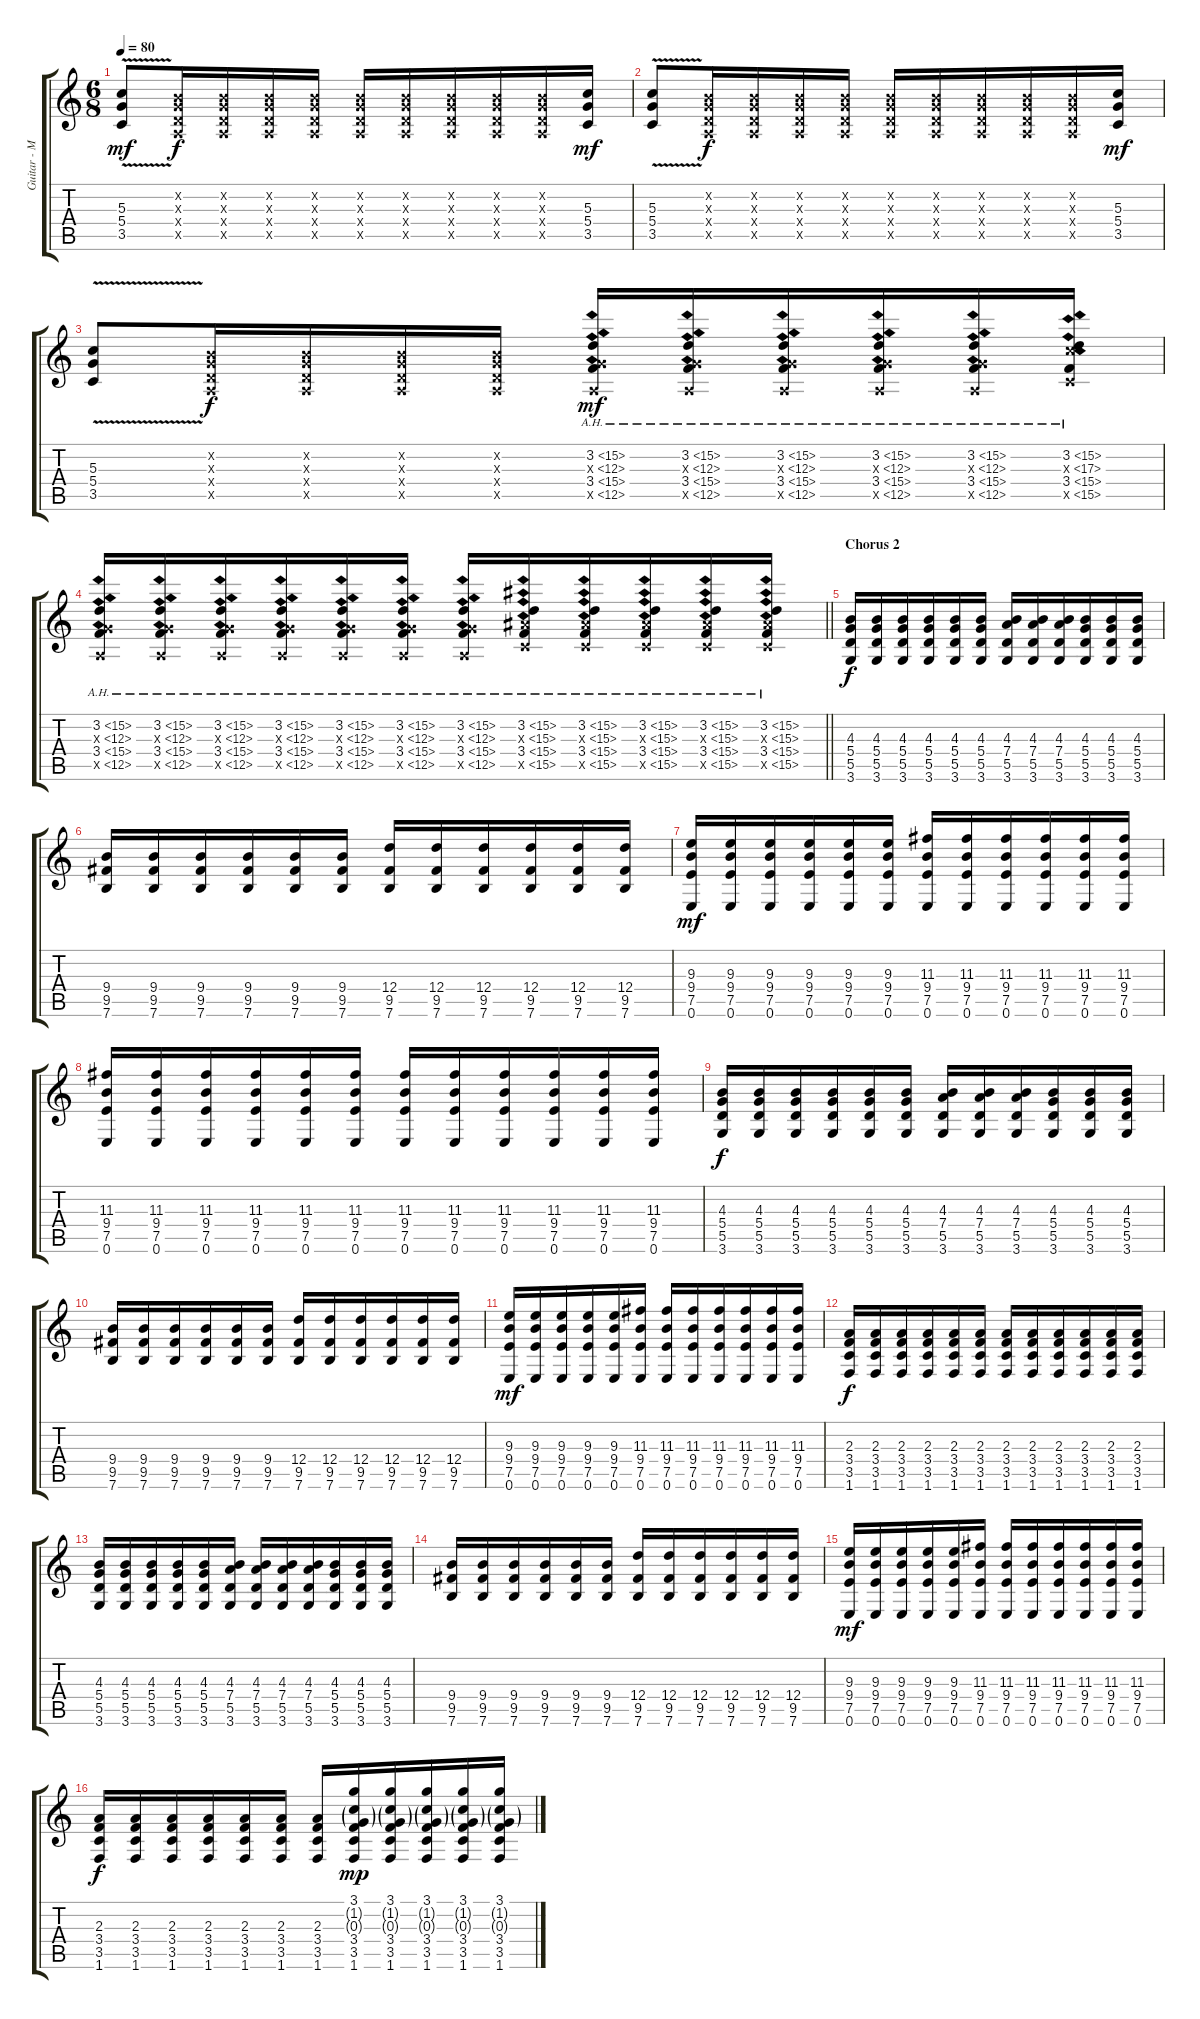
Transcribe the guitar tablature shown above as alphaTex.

\track ("Guitar - Mark Engles" "Guitar - M") {instrument distortionguitar}
\staff {score tabs}
\tuning (E4 B3 G3 D3 A2 E2) {hide}
\ts (6 8)
\tempo 80
\clef g2
\ks c
(5.3{v} 5.4{v} 3.5{v}).8{dy mf} (0.2{x} 0.3{x} 0.4{x} 0.5{x}).16{dy f} (0.2{x} 0.3{x} 0.4{x} 0.5{x}).16 (0.2{x} 0.3{x} 0.4{x} 0.5{x}).16 (0.2{x} 0.3{x} 0.4{x} 0.5{x}).16 (0.2{x} 0.3{x} 0.4{x} 0.5{x}).16 (0.2{x} 0.3{x} 0.4{x} 0.5{x}).16 (0.2{x} 0.3{x} 0.4{x} 0.5{x}).16 (0.2{x} 0.3{x} 0.4{x} 0.5{x}).16 (0.2{x} 0.3{x} 0.4{x} 0.5{x}).16 (5.3 5.4 3.5).16{dy mf} |
(5.3{v} 5.4{v} 3.5{v}).8 (0.2{x} 0.3{x} 0.4{x} 0.5{x}).16{dy f} (0.2{x} 0.3{x} 0.4{x} 0.5{x}).16 (0.2{x} 0.3{x} 0.4{x} 0.5{x}).16 (0.2{x} 0.3{x} 0.4{x} 0.5{x}).16 (0.2{x} 0.3{x} 0.4{x} 0.5{x}).16 (0.2{x} 0.3{x} 0.4{x} 0.5{x}).16 (0.2{x} 0.3{x} 0.4{x} 0.5{x}).16 (0.2{x} 0.3{x} 0.4{x} 0.5{x}).16 (0.2{x} 0.3{x} 0.4{x} 0.5{x}).16 (5.3 5.4 3.5).16{dy mf} |
(5.3{v} 5.4{v} 3.5{v}).8 (0.2{x} 0.3{x} 0.4{x} 0.5{x}).16{dy f} (0.2{x} 0.3{x} 0.4{x} 0.5{x}).16 (0.2{x} 0.3{x} 0.4{x} 0.5{x}).16 (0.2{x} 0.3{x} 0.4{x} 0.5{x}).16 (3.2{ah 12} 0.3{ah 12 x} 3.4{ah 12} 0.5{ah 12 x}).16{dy mf} (3.2{ah 12} 0.3{ah 12 x} 3.4{ah 12} 0.5{ah 12 x}).16 (3.2{ah 12} 0.3{ah 12 x} 3.4{ah 12} 0.5{ah 12 x}).16 (3.2{ah 12} 0.3{ah 12 x} 3.4{ah 12} 0.5{ah 12 x}).16 (3.2{ah 12} 0.3{ah 12 x} 3.4{ah 12} 0.5{ah 12 x}).16 (3.2{ah 12} 5.3{ah 12 x} 3.4{ah 12} 3.5{ah 12 x}).16 |
\barLineRight lightlight
(3.2{ah 12} 0.3{ah 12 x} 3.4{ah 12} 0.5{ah 12 x}).16 (3.2{ah 12} 0.3{ah 12 x} 3.4{ah 12} 0.5{ah 12 x}).16 (3.2{ah 12} 0.3{ah 12 x} 3.4{ah 12} 0.5{ah 12 x}).16 (3.2{ah 12} 0.3{ah 12 x} 3.4{ah 12} 0.5{ah 12 x}).16 (3.2{ah 12} 0.3{ah 12 x} 3.4{ah 12} 0.5{ah 12 x}).16 (3.2{ah 12} 0.3{ah 12 x} 3.4{ah 12} 0.5{ah 12 x}).16 (3.2{ah 12} 0.3{ah 12 x} 3.4{ah 12} 0.5{ah 12 x}).16 (3.2{ah 12} 3.3{ah 12 x} 3.4{ah 12} 3.5{ah 12 x}).16 (3.2{ah 12} 3.3{ah 12 x} 3.4{ah 12} 3.5{ah 12 x}).16 (3.2{ah 12} 3.3{ah 12 x} 3.4{ah 12} 3.5{ah 12 x}).16 (3.2{ah 12} 3.3{ah 12 x} 3.4{ah 12} 3.5{ah 12 x}).16 (3.2{ah 12} 3.3{ah 12 x} 3.4{ah 12} 3.5{ah 12 x}).16 |
\section ("" "Chorus 2")
(4.3 5.4 5.5 3.6).16{dy f} (4.3 5.4 5.5 3.6).16 (4.3 5.4 5.5 3.6).16 (4.3 5.4 5.5 3.6).16 (4.3 5.4 5.5 3.6).16 (4.3 5.4 5.5 3.6).16 (4.3 7.4 5.5 3.6).16 (4.3 7.4 5.5 3.6).16 (4.3 7.4 5.5 3.6).16 (4.3 5.4 5.5 3.6).16 (4.3 5.4 5.5 3.6).16 (4.3 5.4 5.5 3.6).16 |
(9.4 9.5 7.6).16 (9.4 9.5 7.6).16 (9.4 9.5 7.6).16 (9.4 9.5 7.6).16 (9.4 9.5 7.6).16 (9.4 9.5 7.6).16 (12.4 9.5 7.6).16 (12.4 9.5 7.6).16 (12.4 9.5 7.6).16 (12.4 9.5 7.6).16 (12.4 9.5 7.6).16 (12.4 9.5 7.6).16 |
(9.3 9.4 7.5 0.6).16{dy mf} (9.3 9.4 7.5 0.6).16 (9.3 9.4 7.5 0.6).16 (9.3 9.4 7.5 0.6).16 (9.3 9.4 7.5 0.6).16 (9.3 9.4 7.5 0.6).16 (11.3 9.4 7.5 0.6).16 (11.3 9.4 7.5 0.6).16 (11.3 9.4 7.5 0.6).16 (11.3 9.4 7.5 0.6).16 (11.3 9.4 7.5 0.6).16 (11.3 9.4 7.5 0.6).16 |
(11.3 9.4 7.5 0.6).16 (11.3 9.4 7.5 0.6).16 (11.3 9.4 7.5 0.6).16 (11.3 9.4 7.5 0.6).16 (11.3 9.4 7.5 0.6).16 (11.3 9.4 7.5 0.6).16 (11.3 9.4 7.5 0.6).16 (11.3 9.4 7.5 0.6).16 (11.3 9.4 7.5 0.6).16 (11.3 9.4 7.5 0.6).16 (11.3 9.4 7.5 0.6).16 (11.3 9.4 7.5 0.6).16 |
(4.3 5.4 5.5 3.6).16{dy f} (4.3 5.4 5.5 3.6).16 (4.3 5.4 5.5 3.6).16 (4.3 5.4 5.5 3.6).16 (4.3 5.4 5.5 3.6).16 (4.3 5.4 5.5 3.6).16 (4.3 7.4 5.5 3.6).16 (4.3 7.4 5.5 3.6).16 (4.3 7.4 5.5 3.6).16 (4.3 5.4 5.5 3.6).16 (4.3 5.4 5.5 3.6).16 (4.3 5.4 5.5 3.6).16 |
(9.4 9.5 7.6).16 (9.4 9.5 7.6).16 (9.4 9.5 7.6).16 (9.4 9.5 7.6).16 (9.4 9.5 7.6).16 (9.4 9.5 7.6).16 (12.4 9.5 7.6).16 (12.4 9.5 7.6).16 (12.4 9.5 7.6).16 (12.4 9.5 7.6).16 (12.4 9.5 7.6).16 (12.4 9.5 7.6).16 |
(9.3 9.4 7.5 0.6).16{dy mf} (9.3 9.4 7.5 0.6).16 (9.3 9.4 7.5 0.6).16 (9.3 9.4 7.5 0.6).16 (9.3 9.4 7.5 0.6).16 (11.3 9.4 7.5 0.6).16 (11.3 9.4 7.5 0.6).16 (11.3 9.4 7.5 0.6).16 (11.3 9.4 7.5 0.6).16 (11.3 9.4 7.5 0.6).16 (11.3 9.4 7.5 0.6).16 (11.3 9.4 7.5 0.6).16 |
(2.3 3.4 3.5 1.6).16{dy f} (2.3 3.4 3.5 1.6).16 (2.3 3.4 3.5 1.6).16 (2.3 3.4 3.5 1.6).16 (2.3 3.4 3.5 1.6).16 (2.3 3.4 3.5 1.6).16 (2.3 3.4 3.5 1.6).16 (2.3 3.4 3.5 1.6).16 (2.3 3.4 3.5 1.6).16 (2.3 3.4 3.5 1.6).16 (2.3 3.4 3.5 1.6).16 (2.3 3.4 3.5 1.6).16 |
(4.3 5.4 5.5 3.6).16 (4.3 5.4 5.5 3.6).16 (4.3 5.4 5.5 3.6).16 (4.3 5.4 5.5 3.6).16 (4.3 5.4 5.5 3.6).16 (4.3 7.4 5.5 3.6).16 (4.3 7.4 5.5 3.6).16 (4.3 7.4 5.5 3.6).16 (4.3 7.4 5.5 3.6).16 (4.3 5.4 5.5 3.6).16 (4.3 5.4 5.5 3.6).16 (4.3 5.4 5.5 3.6).16 |
(9.4 9.5 7.6).16 (9.4 9.5 7.6).16 (9.4 9.5 7.6).16 (9.4 9.5 7.6).16 (9.4 9.5 7.6).16 (9.4 9.5 7.6).16 (12.4 9.5 7.6).16 (12.4 9.5 7.6).16 (12.4 9.5 7.6).16 (12.4 9.5 7.6).16 (12.4 9.5 7.6).16 (12.4 9.5 7.6).16 |
(9.3 9.4 7.5 0.6).16{dy mf} (9.3 9.4 7.5 0.6).16 (9.3 9.4 7.5 0.6).16 (9.3 9.4 7.5 0.6).16 (9.3 9.4 7.5 0.6).16 (11.3 9.4 7.5 0.6).16 (11.3 9.4 7.5 0.6).16 (11.3 9.4 7.5 0.6).16 (11.3 9.4 7.5 0.6).16 (11.3 9.4 7.5 0.6).16 (11.3 9.4 7.5 0.6).16 (11.3 9.4 7.5 0.6).16 |
(2.3 3.4 3.5 1.6).16{dy f} (2.3 3.4 3.5 1.6).16 (2.3 3.4 3.5 1.6).16 (2.3 3.4 3.5 1.6).16 (2.3 3.4 3.5 1.6).16 (2.3 3.4 3.5 1.6).16 (2.3 3.4 3.5 1.6).16 (3.1 1.2{g} 0.3{g} 3.4 3.5 1.6).16{dy mp} (3.1 1.2{g} 0.3{g} 3.4 3.5 1.6).16 (3.1 1.2{g} 0.3{g} 3.4 3.5 1.6).16 (3.1 1.2{g} 0.3{g} 3.4 3.5 1.6).16 (3.1 1.2{g} 0.3{g} 3.4 3.5 1.6).16
